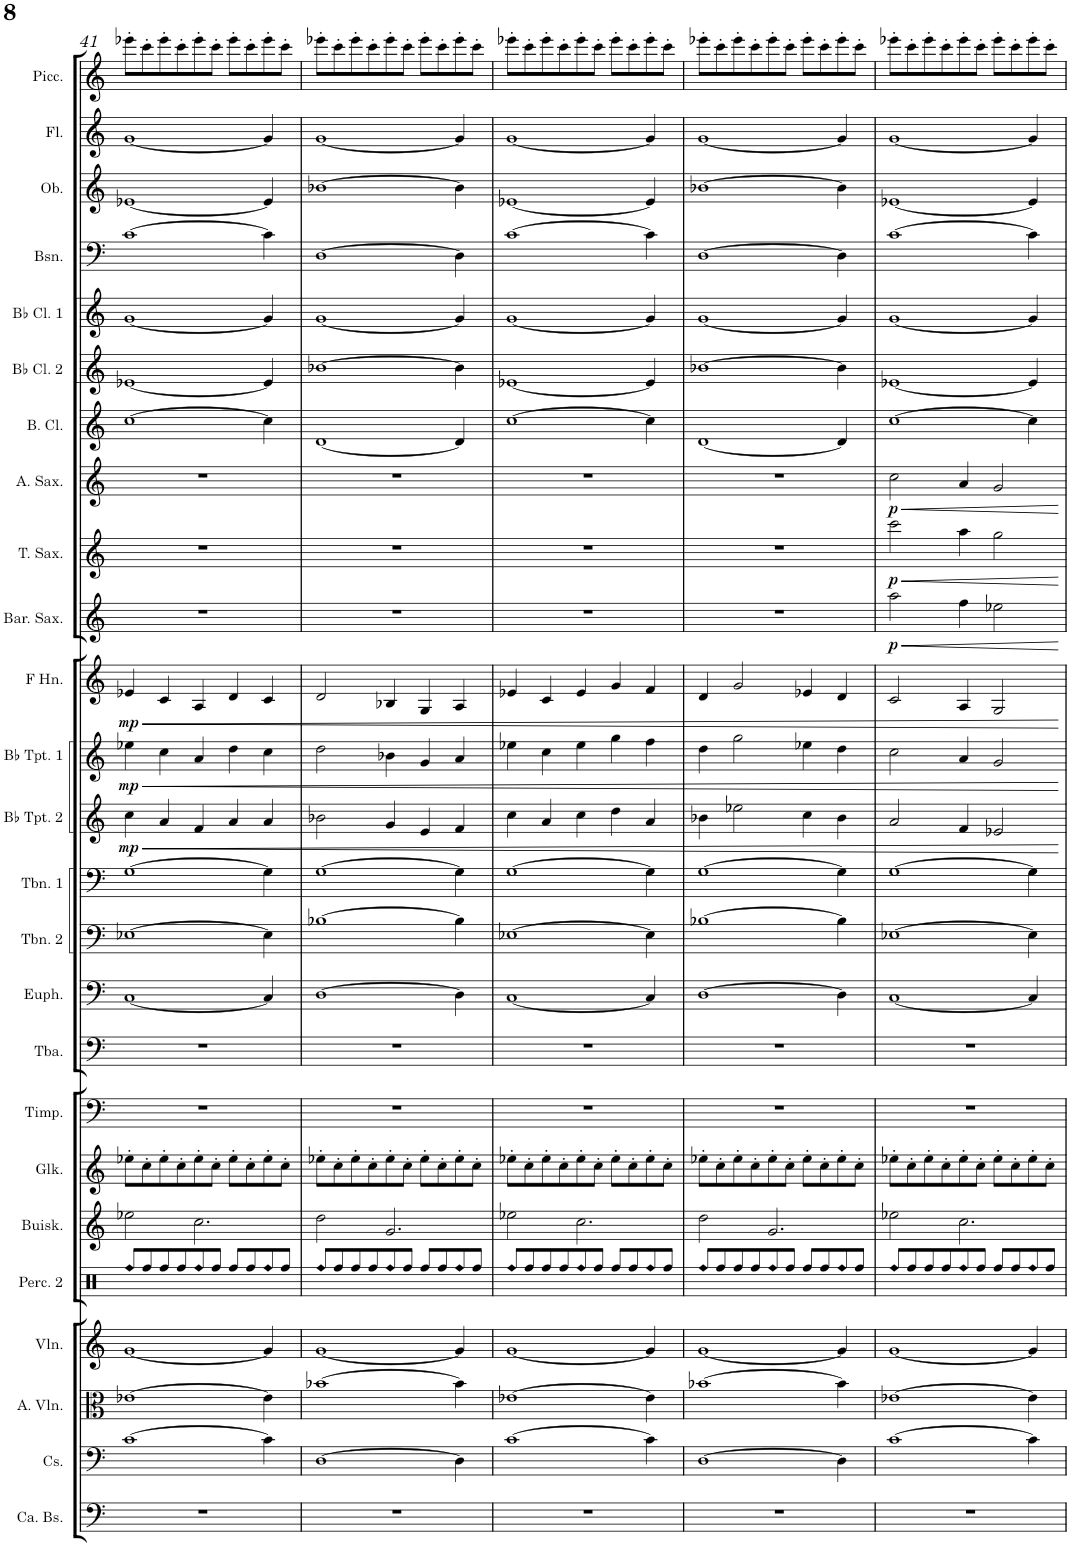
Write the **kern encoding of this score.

**kern	**kern	**kern	**kern	**kern	**kern	**kern	**kern	**kern	**kern	**kern	**kern	**kern	**dynam	**kern	**dynam	**kern	**dynam	**kern	**dynam	**kern	**dynam	**kern	**dynam	**kern	**kern	**kern	**kern	**kern	**kern	**kern
*part25	*part24	*part23	*part22	*part21	*part20	*part19	*part18	*part17	*part16	*part15	*part14	*part13	*part13	*part12	*part12	*part11	*part11	*part10	*part10	*part9	*part9	*part8	*part8	*part7	*part6	*part5	*part4	*part3	*part2	*part1
*staff25	*staff24	*staff23	*staff22	*staff21	*staff20	*staff19	*staff18	*staff17	*staff16	*staff15	*staff14	*staff13	*staff13	*staff12	*staff12	*staff11	*staff11	*staff10	*staff10	*staff9	*staff9	*staff8	*staff8	*staff7	*staff6	*staff5	*staff4	*staff3	*staff2	*staff1
*I"Contrabas	*I"Violoncellos	*I"Altviolen	*I"Violen	*I"Percussion 2	*I"Buisklokken	*I"Glockenspiel	*I"Timpani	*I"Tuba	*I"Euphonium	*I"Trombone 2	*I"Trombone 1	*I"Bb Trumpet 2	*	*I"Bb Trumpet 1	*	*I"Horn in F	*	*I"Baritone Saxophone	*	*I"Tenor Saxophone	*	*I"Alto Saxophone	*	*I"Bass Clarinet	*I"Bb Clarinet 2	*I"Bb Clarinet 1	*I"Bassoon	*I"Oboe	*I"Flute	*I"Piccolo
*I'Ca. Bs.	*	*I'A. Vln.	*I'Vln.	*I'Perc. 2	*I'Buisk.	*I'Glk.	*I'Timp.	*I'Tba.	*I'Euph.	*I'Tbn. 2	*I'Tbn. 1	*I'Bb Tpt. 2	*	*I'Bb Tpt. 1	*	*	*	*I'Bar. Sax.	*	*I'T. Sax.	*	*I'A. Sax.	*	*I'B. Cl.	*I'Bb Cl. 2	*I'Bb Cl. 1	*I'Bsn.	*I'Ob.	*I'Fl.	*I'Picc.
!!LO:PB:g=z
*clefF4	*clefF4	*clefC3	*clefG2	*clefX	*clefG2	*clefG2	*clefF4	*clefF4	*clefF4	*clefF4	*clefF4	*clefG2	*	*clefG2	*	*clefG2	*	*clefG2	*	*clefG2	*	*clefG2	*	*clefG2	*clefG2	*clefG2	*clefF4	*clefG2	*clefG2	*clefG2
*Trd7c12	*	*	*	*	*	*Trd-14c-24	*	*	*	*	*	*Trd1c2	*	*Trd1c2	*	*Trd4c7	*	*Trd7c12	*	*Trd7c12	*	*Trd5c9	*	*Trd7c12	*Trd1c2	*Trd1c2	*	*	*	*Trd-7c-12
*k[]	*k[]	*k[]	*k[]	*k[]	*k[]	*k[]	*k[]	*k[]	*k[]	*k[]	*k[]	*k[]	*	*k[]	*	*k[]	*	*k[]	*	*k[]	*	*k[]	*	*k[]	*k[]	*k[]	*k[]	*k[]	*k[]	*k[]
*M5/4	*M5/4	*M5/4	*M5/4	*M5/4	*M5/4	*M5/4	*M5/4	*M5/4	*M5/4	*M5/4	*M5/4	*M5/4	*	*M5/4	*	*M5/4	*	*M5/4	*	*M5/4	*	*M5/4	*	*M5/4	*M5/4	*M5/4	*M5/4	*M5/4	*M5/4	*M5/4
=41	=41	=41	=41	=41	=41	=41	=41	=41	=41	=41	=41	=41	=41	=41	=41	=41	=41	=41	=41	=41	=41	=41	=41	=41	=41	=41	=41	=41	=41	=41
!	!	!	!	!LO:N:head=diamond	!	!	!	!	!	!	!	!	!LO:HP:b	!	!LO:HP:b	!	!LO:HP:b	!	!	!	!	!	!	!	!	!	!	!	!	!
!	!	!	!	!	!	!	!	!	!	!	!	!	!LO:DY:n=1:b	!	!LO:DY:n=1:b	!	!LO:DY:n=1:b	!	!	!	!	!	!	!	!	!	!	!	!	!
4%5r	[1c	[1e-X	[1g	8Rff/L	2ee-X\	8ee-X'\L	4%5r	4%5r	[1C	[1E-X	[1G	4cc\	< mp	4ee-X\	< mp	4e-X/	< mp	4%5r	.	4%5r	.	4%5r	.	[1cc	[1e-X	[1g	[1c	[1e-X	[1g	8eee-X'\L
.	.	.	.	8Rff/	.	8cc'\	.	.	.	.	.	.	.	.	.	.	.	.	.	.	.	.	.	.	.	.	.	.	.	8ccc'\
.	.	.	.	8Rff/	.	8ee-'\	.	.	.	.	.	4a/	.	4cc\	.	4c/	.	.	.	.	.	.	.	.	.	.	.	.	.	8eee-'\
.	.	.	.	8Rff/	.	8cc'\	.	.	.	.	.	.	.	.	.	.	.	.	.	.	.	.	.	.	.	.	.	.	.	8ccc'\
!	!	!	!	!LO:N:head=diamond	!	!	!	!	!	!	!	!	!	!	!	!	!	!	!	!	!	!	!	!	!	!	!	!	!	!
.	.	.	.	8Rff/	2.cc\	8ee-'\	.	.	.	.	.	4f/	.	4a/	.	4A/	.	.	.	.	.	.	.	.	.	.	.	.	.	8eee-'\
.	.	.	.	8Rff/J	.	8cc'\J	.	.	.	.	.	.	.	.	.	.	.	.	.	.	.	.	.	.	.	.	.	.	.	8ccc'\J
.	.	.	.	8Rff/L	.	8ee-'\L	.	.	.	.	.	4a/	.	4dd\	.	4d/	.	.	.	.	.	.	.	.	.	.	.	.	.	8eee-'\L
.	.	.	.	8Rff/	.	8cc'\	.	.	.	.	.	.	.	.	.	.	.	.	.	.	.	.	.	.	.	.	.	.	.	8ccc'\
!	!	!	!	!LO:N:head=diamond	!	!	!	!	!	!	!	!	!	!	!	!	!	!	!	!	!	!	!	!	!	!	!	!	!	!
.	4c\]	4e-\]	4g/]	8Rff/	.	8ee-'\	.	.	4C/]	4E-\]	4G\]	4a/	.	4cc\	.	4c/	.	.	.	.	.	.	.	4cc\]	4e-/]	4g/]	4c\]	4e-/]	4g/]	8eee-'\
.	.	.	.	8Rff/J	.	8cc'\J	.	.	.	.	.	.	.	.	.	.	.	.	.	.	.	.	.	.	.	.	.	.	.	8ccc'\J
=42	=42	=42	=42	=42	=42	=42	=42	=42	=42	=42	=42	=42	=42	=42	=42	=42	=42	=42	=42	=42	=42	=42	=42	=42	=42	=42	=42	=42	=42	=42
!	!	!	!	!LO:N:head=diamond	!	!	!	!	!	!	!	!	!	!	!	!	!	!	!	!	!	!	!	!	!	!	!	!	!	!
4%5r	[1D	[1b-X	[1g	8Rff/L	2dd\	8ee-X'\L	4%5r	4%5r	[1D	[1B-X	[1G	2b-X\	.	2dd\	.	2d/	.	4%5r	.	4%5r	.	4%5r	.	[1d	[1b-X	[1g	[1D	[1b-X	[1g	8eee-X'\L
.	.	.	.	8Rff/	.	8cc'\	.	.	.	.	.	.	.	.	.	.	.	.	.	.	.	.	.	.	.	.	.	.	.	8ccc'\
.	.	.	.	8Rff/	.	8ee-'\	.	.	.	.	.	.	.	.	.	.	.	.	.	.	.	.	.	.	.	.	.	.	.	8eee-'\
.	.	.	.	8Rff/	.	8cc'\	.	.	.	.	.	.	.	.	.	.	.	.	.	.	.	.	.	.	.	.	.	.	.	8ccc'\
!	!	!	!	!LO:N:head=diamond	!	!	!	!	!	!	!	!	!	!	!	!	!	!	!	!	!	!	!	!	!	!	!	!	!	!
.	.	.	.	8Rff/	2.g/	8ee-'\	.	.	.	.	.	4g/	.	4b-X\	.	4B-X/	.	.	.	.	.	.	.	.	.	.	.	.	.	8eee-'\
.	.	.	.	8Rff/J	.	8cc'\J	.	.	.	.	.	.	.	.	.	.	.	.	.	.	.	.	.	.	.	.	.	.	.	8ccc'\J
.	.	.	.	8Rff/L	.	8ee-'\L	.	.	.	.	.	4e/	.	4g/	.	4G/	.	.	.	.	.	.	.	.	.	.	.	.	.	8eee-'\L
.	.	.	.	8Rff/	.	8cc'\	.	.	.	.	.	.	.	.	.	.	.	.	.	.	.	.	.	.	.	.	.	.	.	8ccc'\
!	!	!	!	!LO:N:head=diamond	!	!	!	!	!	!	!	!	!	!	!	!	!	!	!	!	!	!	!	!	!	!	!	!	!	!
.	4D\]	4b-\]	4g/]	8Rff/	.	8ee-'\	.	.	4D\]	4B-\]	4G\]	4f/	.	4a/	.	4A/	.	.	.	.	.	.	.	4d/]	4b-\]	4g/]	4D\]	4b-\]	4g/]	8eee-'\
.	.	.	.	8Rff/J	.	8cc'\J	.	.	.	.	.	.	.	.	.	.	.	.	.	.	.	.	.	.	.	.	.	.	.	8ccc'\J
=43	=43	=43	=43	=43	=43	=43	=43	=43	=43	=43	=43	=43	=43	=43	=43	=43	=43	=43	=43	=43	=43	=43	=43	=43	=43	=43	=43	=43	=43	=43
!	!	!	!	!LO:N:head=diamond	!	!	!	!	!	!	!	!	!	!	!	!	!	!	!	!	!	!	!	!	!	!	!	!	!	!
4%5r	[1c	[1e-X	[1g	8Rff/L	2ee-X\	8ee-X'\L	4%5r	4%5r	[1C	[1E-X	[1G	4cc\	.	4ee-X\	.	4e-X/	.	4%5r	.	4%5r	.	4%5r	.	[1cc	[1e-X	[1g	[1c	[1e-X	[1g	8eee-X'\L
.	.	.	.	8Rff/	.	8cc'\	.	.	.	.	.	.	.	.	.	.	.	.	.	.	.	.	.	.	.	.	.	.	.	8ccc'\
.	.	.	.	8Rff/	.	8ee-'\	.	.	.	.	.	4a/	.	4cc\	.	4c/	.	.	.	.	.	.	.	.	.	.	.	.	.	8eee-'\
.	.	.	.	8Rff/	.	8cc'\	.	.	.	.	.	.	.	.	.	.	.	.	.	.	.	.	.	.	.	.	.	.	.	8ccc'\
!	!	!	!	!LO:N:head=diamond	!	!	!	!	!	!	!	!	!	!	!	!	!	!	!	!	!	!	!	!	!	!	!	!	!	!
.	.	.	.	8Rff/	2.cc\	8ee-'\	.	.	.	.	.	4cc\	.	4ee-\	.	4e-/	.	.	.	.	.	.	.	.	.	.	.	.	.	8eee-'\
.	.	.	.	8Rff/J	.	8cc'\J	.	.	.	.	.	.	.	.	.	.	.	.	.	.	.	.	.	.	.	.	.	.	.	8ccc'\J
.	.	.	.	8Rff/L	.	8ee-'\L	.	.	.	.	.	4dd\	.	4gg\	.	4g/	.	.	.	.	.	.	.	.	.	.	.	.	.	8eee-'\L
.	.	.	.	8Rff/	.	8cc'\	.	.	.	.	.	.	.	.	.	.	.	.	.	.	.	.	.	.	.	.	.	.	.	8ccc'\
!	!	!	!	!LO:N:head=diamond	!	!	!	!	!	!	!	!	!	!	!	!	!	!	!	!	!	!	!	!	!	!	!	!	!	!
.	4c\]	4e-\]	4g/]	8Rff/	.	8ee-'\	.	.	4C/]	4E-\]	4G\]	4a/	.	4ff\	.	4f/	.	.	.	.	.	.	.	4cc\]	4e-/]	4g/]	4c\]	4e-/]	4g/]	8eee-'\
.	.	.	.	8Rff/J	.	8cc'\J	.	.	.	.	.	.	.	.	.	.	.	.	.	.	.	.	.	.	.	.	.	.	.	8ccc'\J
=44	=44	=44	=44	=44	=44	=44	=44	=44	=44	=44	=44	=44	=44	=44	=44	=44	=44	=44	=44	=44	=44	=44	=44	=44	=44	=44	=44	=44	=44	=44
!	!	!	!	!LO:N:head=diamond	!	!	!	!	!	!	!	!	!	!	!	!	!	!	!	!	!	!	!	!	!	!	!	!	!	!
4%5r	[1D	[1b-X	[1g	8Rff/L	2dd\	8ee-X'\L	4%5r	4%5r	[1D	[1B-X	[1G	4b-X\	.	4dd\	.	4d/	.	4%5r	.	4%5r	.	4%5r	.	[1d	[1b-X	[1g	[1D	[1b-X	[1g	8eee-X'\L
.	.	.	.	8Rff/	.	8cc'\	.	.	.	.	.	.	.	.	.	.	.	.	.	.	.	.	.	.	.	.	.	.	.	8ccc'\
.	.	.	.	8Rff/	.	8ee-'\	.	.	.	.	.	2ee-X\	.	2gg\	.	2g/	.	.	.	.	.	.	.	.	.	.	.	.	.	8eee-'\
.	.	.	.	8Rff/	.	8cc'\	.	.	.	.	.	.	.	.	.	.	.	.	.	.	.	.	.	.	.	.	.	.	.	8ccc'\
!	!	!	!	!LO:N:head=diamond	!	!	!	!	!	!	!	!	!	!	!	!	!	!	!	!	!	!	!	!	!	!	!	!	!	!
.	.	.	.	8Rff/	2.g/	8ee-'\	.	.	.	.	.	.	.	.	.	.	.	.	.	.	.	.	.	.	.	.	.	.	.	8eee-'\
.	.	.	.	8Rff/J	.	8cc'\J	.	.	.	.	.	.	.	.	.	.	.	.	.	.	.	.	.	.	.	.	.	.	.	8ccc'\J
.	.	.	.	8Rff/L	.	8ee-'\L	.	.	.	.	.	4cc\	.	4ee-X\	.	4e-X/	.	.	.	.	.	.	.	.	.	.	.	.	.	8eee-'\L
.	.	.	.	8Rff/	.	8cc'\	.	.	.	.	.	.	.	.	.	.	.	.	.	.	.	.	.	.	.	.	.	.	.	8ccc'\
!	!	!	!	!LO:N:head=diamond	!	!	!	!	!	!	!	!	!	!	!	!	!	!	!	!	!	!	!	!	!	!	!	!	!	!
.	4D\]	4b-\]	4g/]	8Rff/	.	8ee-'\	.	.	4D\]	4B-\]	4G\]	4b-\	.	4dd\	.	4d/	.	.	.	.	.	.	.	4d/]	4b-\]	4g/]	4D\]	4b-\]	4g/]	8eee-'\
.	.	.	.	8Rff/J	.	8cc'\J	.	.	.	.	.	.	.	.	.	.	.	.	.	.	.	.	.	.	.	.	.	.	.	8ccc'\J
=45	=45	=45	=45	=45	=45	=45	=45	=45	=45	=45	=45	=45	=45	=45	=45	=45	=45	=45	=45	=45	=45	=45	=45	=45	=45	=45	=45	=45	=45	=45
!	!	!	!	!LO:N:head=diamond	!	!	!	!	!	!	!	!	!	!	!	!	!	!	!LO:HP:b	!	!LO:HP:b	!	!LO:HP:b	!	!	!	!	!	!	!
!	!	!	!	!	!	!	!	!	!	!	!	!	!	!	!	!	!	!	!LO:DY:n=1:b	!	!LO:DY:n=1:b	!	!LO:DY:n=1:b	!	!	!	!	!	!	!
4%5r	[1c	[1e-X	[1g	8Rff/L	2ee-X\	8ee-X'\L	4%5r	4%5r	[1C	[1E-X	[1G	2a/	.	2cc\	.	2c/	.	2aa\	< p	2ccc\	< p	2cc\	< p	[1cc	[1e-X	[1g	[1c	[1e-X	[1g	8eee-X'\L
.	.	.	.	8Rff/	.	8cc'\	.	.	.	.	.	.	.	.	.	.	.	.	.	.	.	.	.	.	.	.	.	.	.	8ccc'\
.	.	.	.	8Rff/	.	8ee-'\	.	.	.	.	.	.	.	.	.	.	.	.	.	.	.	.	.	.	.	.	.	.	.	8eee-'\
.	.	.	.	8Rff/	.	8cc'\	.	.	.	.	.	.	.	.	.	.	.	.	.	.	.	.	.	.	.	.	.	.	.	8ccc'\
!	!	!	!	!LO:N:head=diamond	!	!	!	!	!	!	!	!	!	!	!	!	!	!	!	!	!	!	!	!	!	!	!	!	!	!
.	.	.	.	8Rff/	2.cc\	8ee-'\	.	.	.	.	.	4f/	.	4a/	.	4A/	.	4ff\	.	4aa\	.	4a/	.	.	.	.	.	.	.	8eee-'\
.	.	.	.	8Rff/J	.	8cc'\J	.	.	.	.	.	.	.	.	.	.	.	.	.	.	.	.	.	.	.	.	.	.	.	8ccc'\J
.	.	.	.	8Rff/L	.	8ee-'\L	.	.	.	.	.	2e-X/	.	2g/	.	2G/	.	2ee-X\	.	2gg\	.	2g/	.	.	.	.	.	.	.	8eee-'\L
.	.	.	.	8Rff/	.	8cc'\	.	.	.	.	.	.	.	.	.	.	.	.	.	.	.	.	.	.	.	.	.	.	.	8ccc'\
!	!	!	!	!LO:N:head=diamond	!	!	!	!	!	!	!	!	!	!	!	!	!	!	!	!	!	!	!	!	!	!	!	!	!	!
.	4c\]	4e-\]	4g/]	8Rff/	.	8ee-'\	.	.	4C/]	4E-\]	4G\]	.	.	.	.	.	.	.	.	.	.	.	.	4cc\]	4e-/]	4g/]	4c\]	4e-/]	4g/]	8eee-'\
.	.	.	.	8Rff/J	.	8cc'\J	.	.	.	.	.	.	.	.	.	.	.	.	.	.	.	.	.	.	.	.	.	.	.	8ccc'\J
.	.	.	.	.	.	.	.	.	.	.	.	.	[	.	[	.	[	.	[	.	[	.	[	.	.	.	.	.	.	.
=	=	=	=	=	=	=	=	=	=	=	=	=	=	=	=	=	=	=	=	=	=	=	=	=	=	=	=	=	=	=
*-	*-	*-	*-	*-	*-	*-	*-	*-	*-	*-	*-	*-	*-	*-	*-	*-	*-	*-	*-	*-	*-	*-	*-	*-	*-	*-	*-	*-	*-	*-
